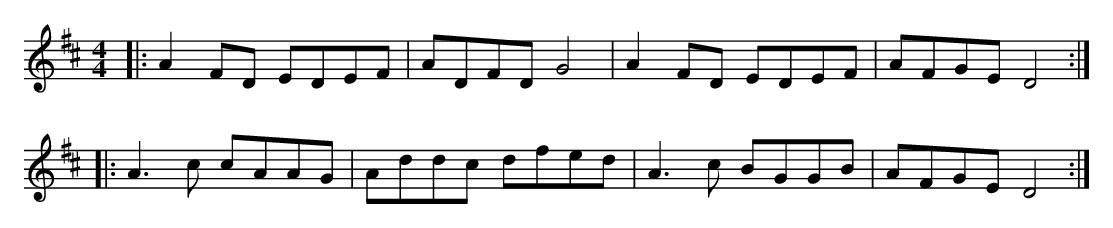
X:1
M:4/4
K:D
|:A2FD EDEF|ADFD G4|A2FD EDEF|AFGE D4:|
|:A3c cAAG|Addc dfed|A3c BGGB|AFGE D4:|
